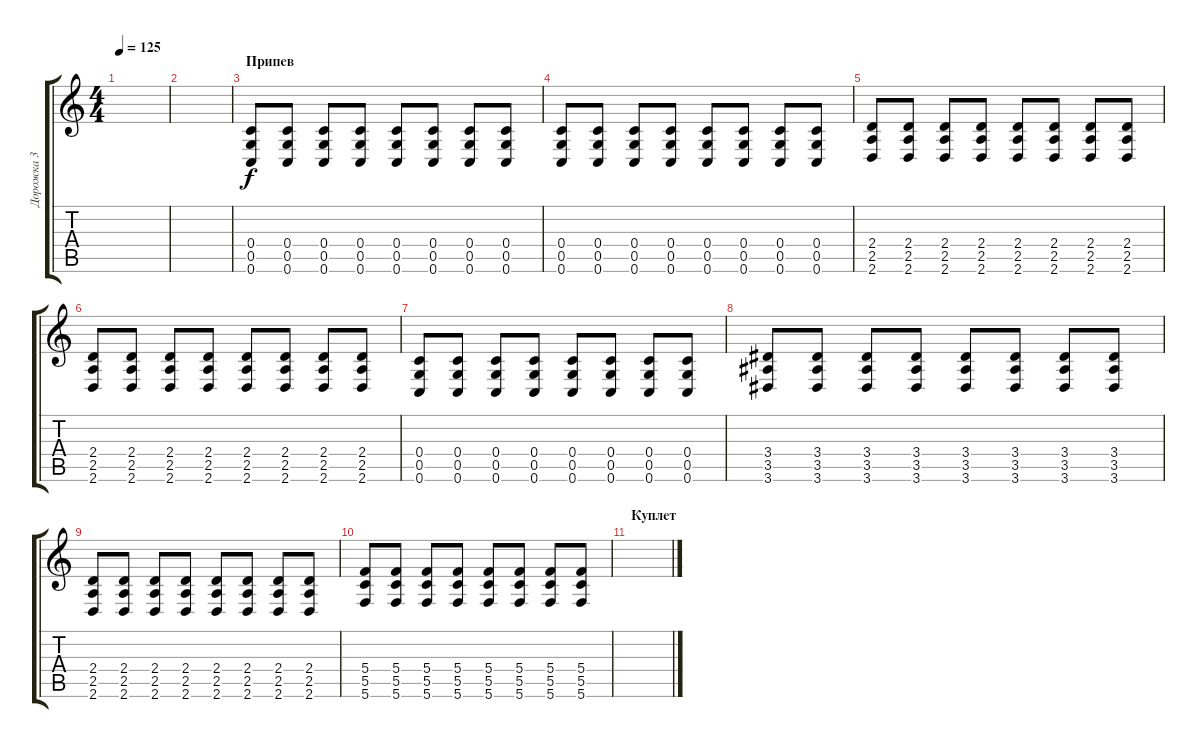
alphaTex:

\track ("Дорожка 3" "Дорожка 3") {instrument distortionguitar}
\staff {score tabs}
\tuning (E4 B3 G3 C3 G2 C2) {hide}
\ts (4 4)
\tempo 125
\clef g2
\ks c
|
|
\section ("" "Припев")
(0.4 0.5 0.6).8{volume 13 balance 13 instrument distortionguitar} (0.4 0.5 0.6).8 (0.4 0.5 0.6).8 (0.4 0.5 0.6).8 (0.4 0.5 0.6).8 (0.4 0.5 0.6).8 (0.4 0.5 0.6).8 (0.4 0.5 0.6).8 |
(0.4 0.5 0.6).8 (0.4 0.5 0.6).8 (0.4 0.5 0.6).8 (0.4 0.5 0.6).8 (0.4 0.5 0.6).8 (0.4 0.5 0.6).8 (0.4 0.5 0.6).8 (0.4 0.5 0.6).8 |
(2.4 2.5 2.6).8 (2.4 2.5 2.6).8 (2.4 2.5 2.6).8 (2.4 2.5 2.6).8 (2.4 2.5 2.6).8 (2.4 2.5 2.6).8 (2.4 2.5 2.6).8 (2.4 2.5 2.6).8 |
(2.4 2.5 2.6).8 (2.4 2.5 2.6).8 (2.4 2.5 2.6).8 (2.4 2.5 2.6).8 (2.4 2.5 2.6).8 (2.4 2.5 2.6).8 (2.4 2.5 2.6).8 (2.4 2.5 2.6).8 |
(0.4 0.5 0.6).8 (0.4 0.5 0.6).8 (0.4 0.5 0.6).8 (0.4 0.5 0.6).8 (0.4 0.5 0.6).8 (0.4 0.5 0.6).8 (0.4 0.5 0.6).8 (0.4 0.5 0.6).8 |
(3.4 3.5 3.6).8 (3.4 3.5 3.6).8 (3.4 3.5 3.6).8 (3.4 3.5 3.6).8 (3.4 3.5 3.6).8 (3.4 3.5 3.6).8 (3.4 3.5 3.6).8 (3.4 3.5 3.6).8 |
(2.4 2.5 2.6).8 (2.4 2.5 2.6).8 (2.4 2.5 2.6).8 (2.4 2.5 2.6).8 (2.4 2.5 2.6).8 (2.4 2.5 2.6).8 (2.4 2.5 2.6).8 (2.4 2.5 2.6).8 |
(5.4 5.5 5.6).8 (5.4 5.5 5.6).8 (5.4 5.5 5.6).8 (5.4 5.5 5.6).8 (5.4 5.5 5.6).8 (5.4 5.5 5.6).8 (5.4 5.5 5.6).8 (5.4 5.5 5.6).8 |
\section ("" "Куплет")
